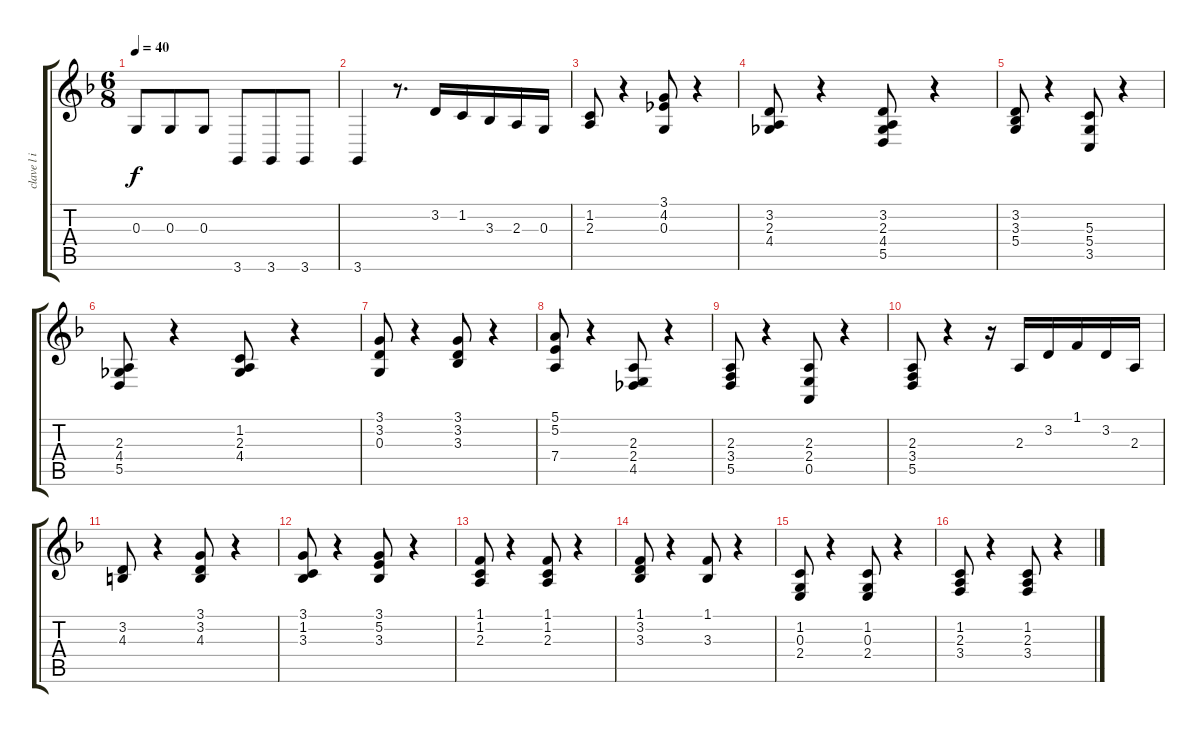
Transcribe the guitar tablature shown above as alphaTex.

\track ("clave l i" "clave l i") {instrument harpsichord}
\staff {score tabs}
\tuning (E4 B3 G3 D3 A2 E2) {hide}
\ts (6 8)
\tempo 40
\clef g2
\ks dminor
0.3.8{dy f} 0.3.8 0.3.8 3.6.8 3.6.8 3.6.8 |
3.6.4 r.8{d} 3.2.16 1.2.16 3.3.16 2.3.16 0.3.16 |
(1.2 2.3).8 r.4 (3.1 4.2 0.3).8 r.4 |
(3.2 2.3 4.4).8 r.4 (3.2 2.3 4.4 5.5).8 r.4 |
(3.2 3.3 5.4).8 r.4 (5.3 5.4 3.5).8 r.4 |
(2.3 4.4 5.5).8 r.4 (1.2 2.3 4.4).8 r.4 |
(3.1 3.2 0.3).8 r.4 (3.1 3.2 3.3).8 r.4 |
(5.1 5.2 7.4).8 r.4 (2.3 2.4 4.5).8 r.4 |
(2.3 3.4 5.5).8 r.4 (2.3 2.4 0.5).8 r.4 |
(2.3 3.4 5.5).8 r.4 r.16 2.3.16 3.2.16 1.1.16 3.2.16 2.3.16 |
(3.2 4.3).8 r.4 (3.1 3.2 4.3).8 r.4 |
(3.1 1.2 3.3).8 r.4 (3.1 5.2 3.3).8 r.4 |
(1.1 1.2 2.3).8 r.4 (1.1 1.2 2.3).8 r.4 |
(1.1 3.2 3.3).8 r.4 (1.1 3.3).8 r.4 |
(1.2 0.3 2.4).8 r.4 (1.2 0.3 2.4).8 r.4 |
(1.2 2.3 3.4).8 r.4 (1.2 2.3 3.4).8 r.4
